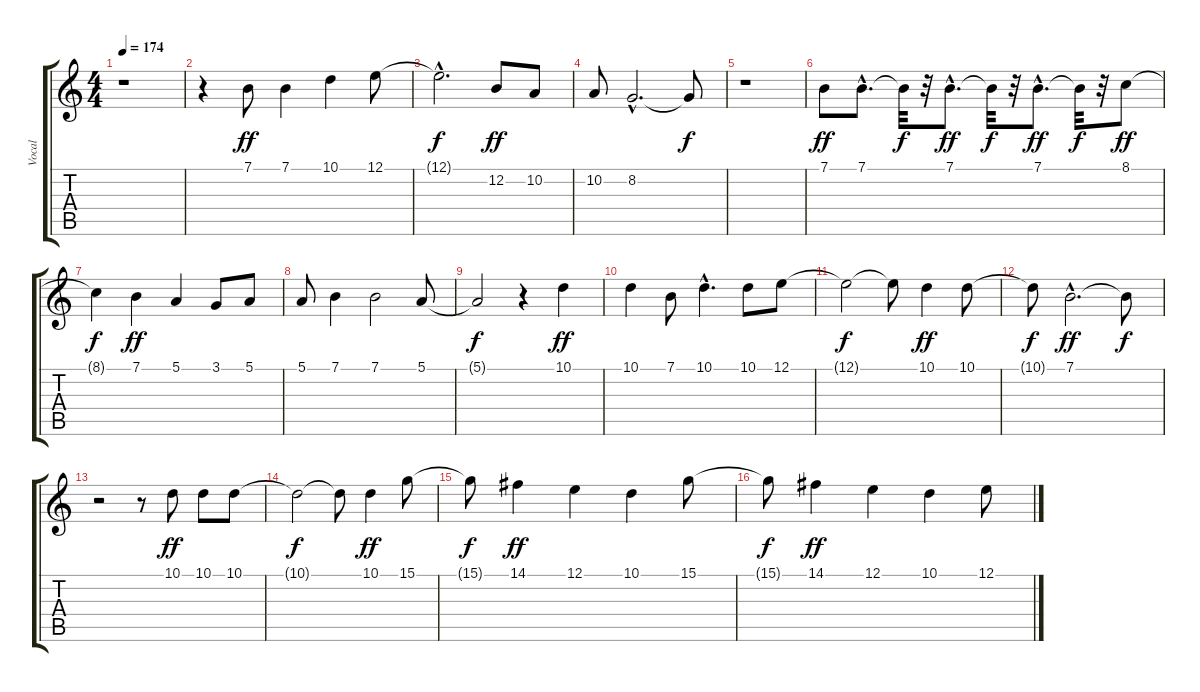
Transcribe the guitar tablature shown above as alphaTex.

\track ("Vocal" "Vocal") {instrument synthvoice}
\staff {score tabs}
\tuning (E4 B3 G3 D3 A2 E2) {hide}
\ts (4 4)
\tempo 174
\clef g2
\ks c
r.1{dy f} |
r.4 7.1.8{dy ff} 7.1.4 10.1.4 12.1.8 |
12.1{hac t}.2{d dy f} 12.2.8{dy ff} 10.2.8 |
10.2.8 8.2{hac}.2{d} 8.2{t}.8{dy f} |
r.1 |
7.1.8{dy ff} 7.1{hac}.8{d} 7.1{t}.32{dy f} r.32 7.1{hac}.8{d dy ff} 7.1{t}.32{dy f} r.32 7.1{hac}.8{d dy ff} 7.1{t}.32{dy f} r.32 8.1.8{dy ff} |
8.1{t}.4{dy f} 7.1.4{dy ff} 5.1.4 3.1.8 5.1.8 |
5.1.8 7.1.4 7.1.2 5.1.8 |
5.1{t}.2{dy f} r.4 10.1.4{dy ff} |
10.1.4 7.1.8 10.1{hac}.4{d} 10.1.8 12.1.8 |
12.1{t}.2{dy f} 12.1{t}.8 10.1.4{dy ff} 10.1.8 |
10.1{t}.8{dy f} 7.1{hac}.2{d dy ff} 7.1{t}.8{dy f} |
r.2 r.8 10.1.8{dy ff} 10.1.8 10.1.8 |
10.1{t}.2{dy f} 10.1{t}.8 10.1.4{dy ff} 15.1.8 |
15.1{t}.8{dy f} 14.1.4{dy ff} 12.1.4 10.1.4 15.1.8 |
15.1{t}.8{dy f} 14.1.4{dy ff} 12.1.4 10.1.4 12.1.8
